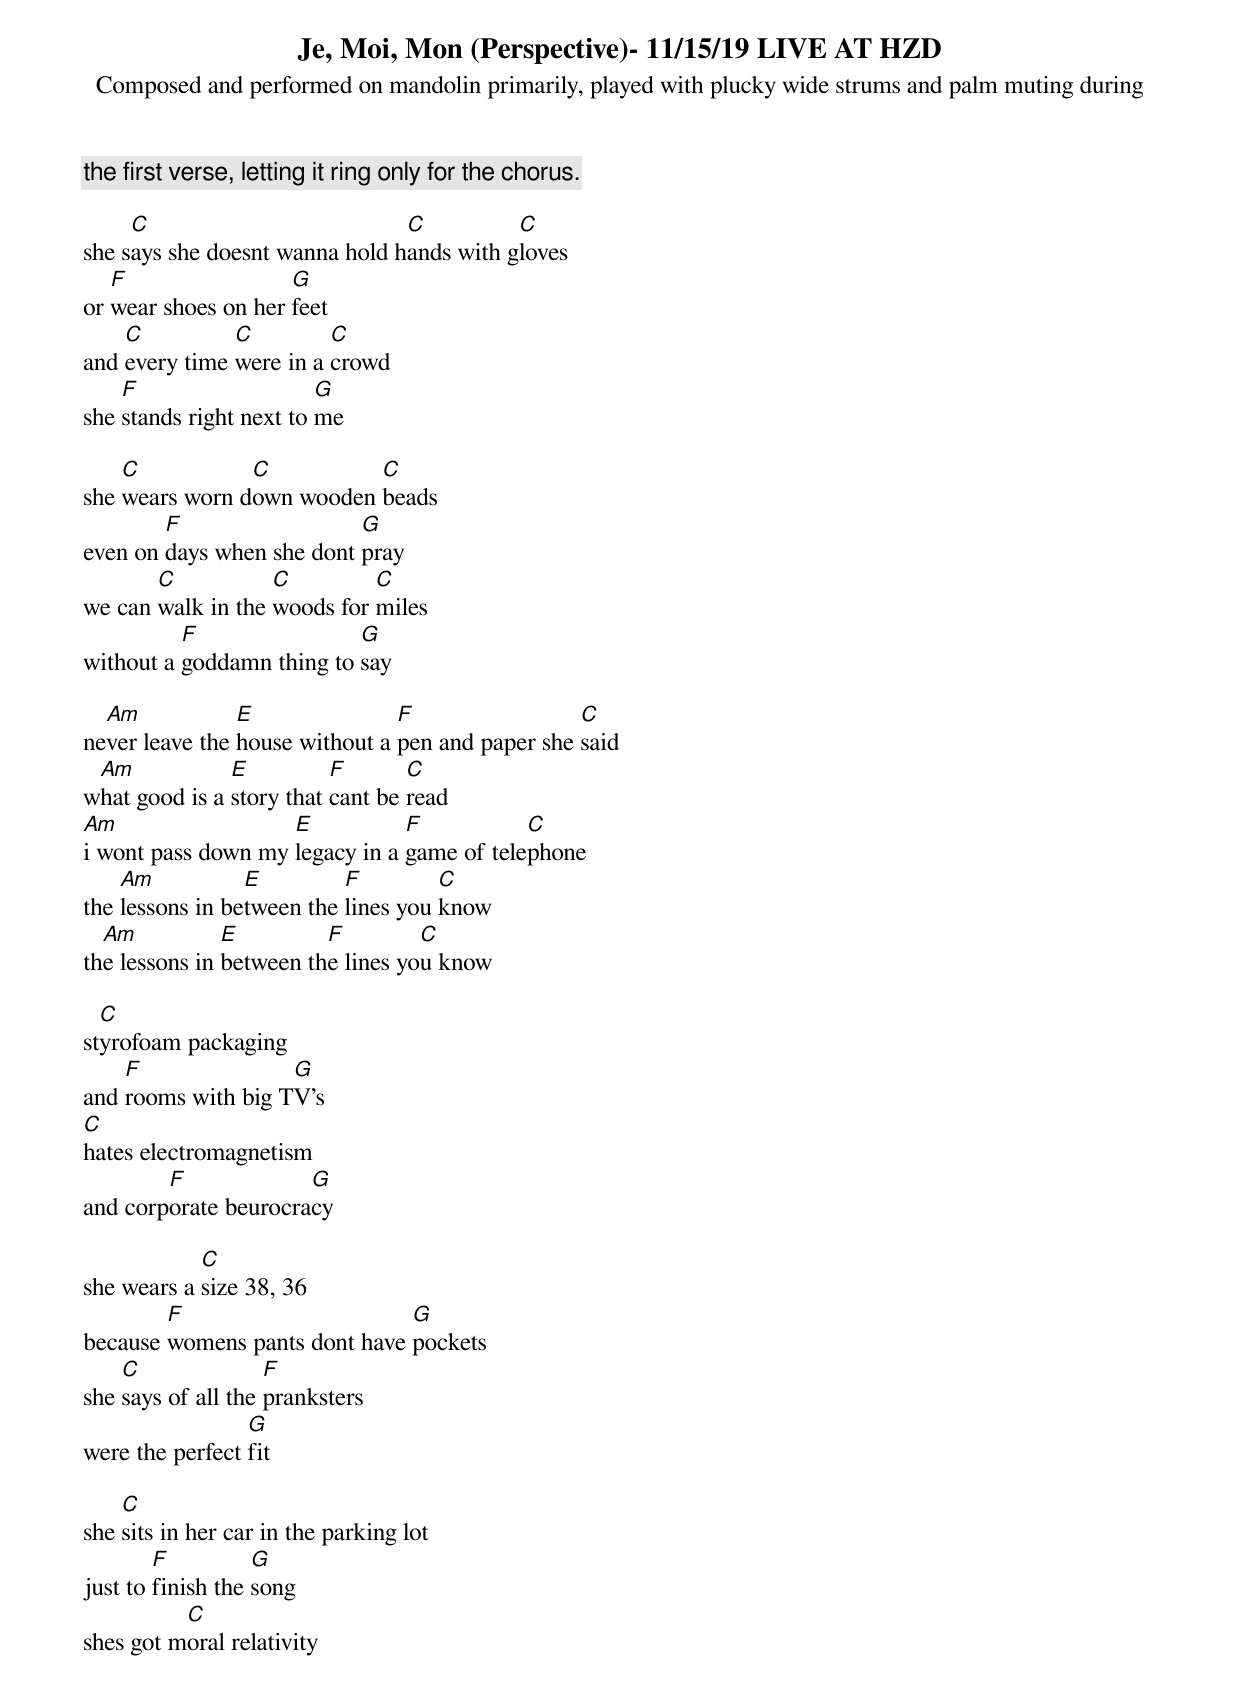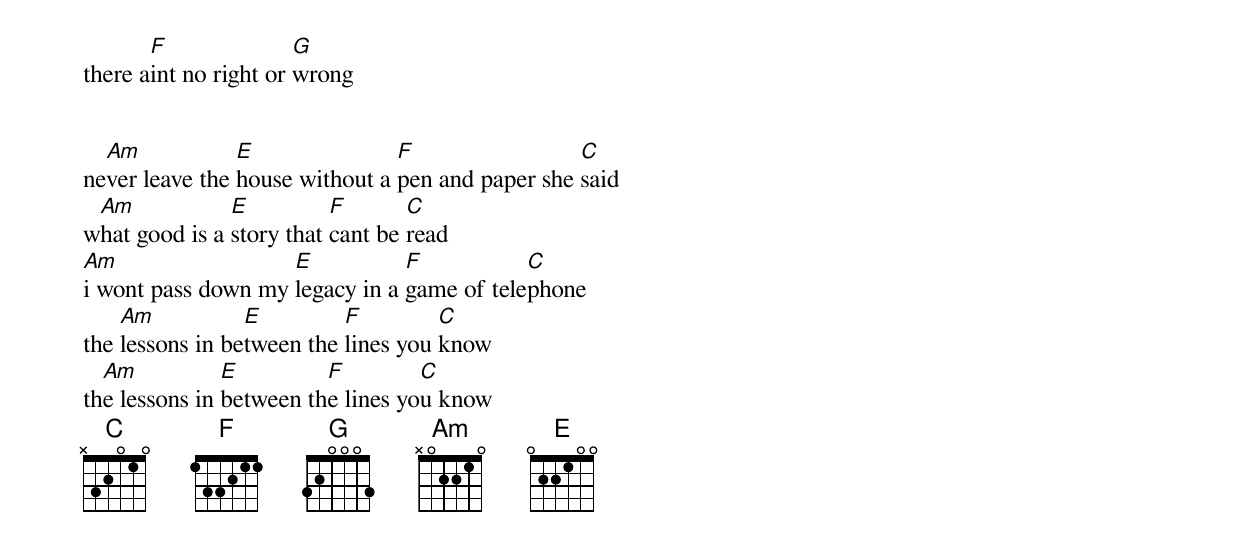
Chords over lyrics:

Je, Moi, Mon (Perspective)- 11/15/19 LIVE AT HZD
Composed and performed on mandolin primarily, played with plucky wide strums and palm muting during
the first verse, letting it ring only for the chorus.

     C                          C          C
she says she doesnt wanna hold hands with gloves
   F                 G
or wear shoes on her feet
    C          C         C
and every time were in a crowd
    F                    G
she stands right next to me

    C           C          C
she wears worn down wooden beads
        F                  G
even on days when she dont pray
       C           C         C
we can walk in the woods for miles
          F                G
without a goddamn thing to say

  Am            E               F                 C
never leave the house without a pen and paper she said
 Am            E          F       C
what good is a story that cant be read
Am                  E           F           C
i wont pass down my legacy in a game of telephone
    Am           E         F         C
the lessons in between the lines you know
  Am           E         F         C
the lessons in between the lines you know

  C
styrofoam packaging
    F               G
and rooms with big TV's
C
hates electromagnetism
        F             G
and corporate beurocracy

            C
she wears a size 38, 36
        F                      G
because womens pants dont have pockets
    C               F
she says of all the pranksters
                 G
were the perfect fit

    C
she sits in her car in the parking lot
        F          G
just to finish the song
          C
shes got moral relativity
       F               G
there aint no right or wrong


  Am            E               F                 C
never leave the house without a pen and paper she said
 Am            E          F       C
what good is a story that cant be read
Am                  E           F           C
i wont pass down my legacy in a game of telephone
    Am           E         F         C
the lessons in between the lines you know
  Am           E         F         C
the lessons in between the lines you know
